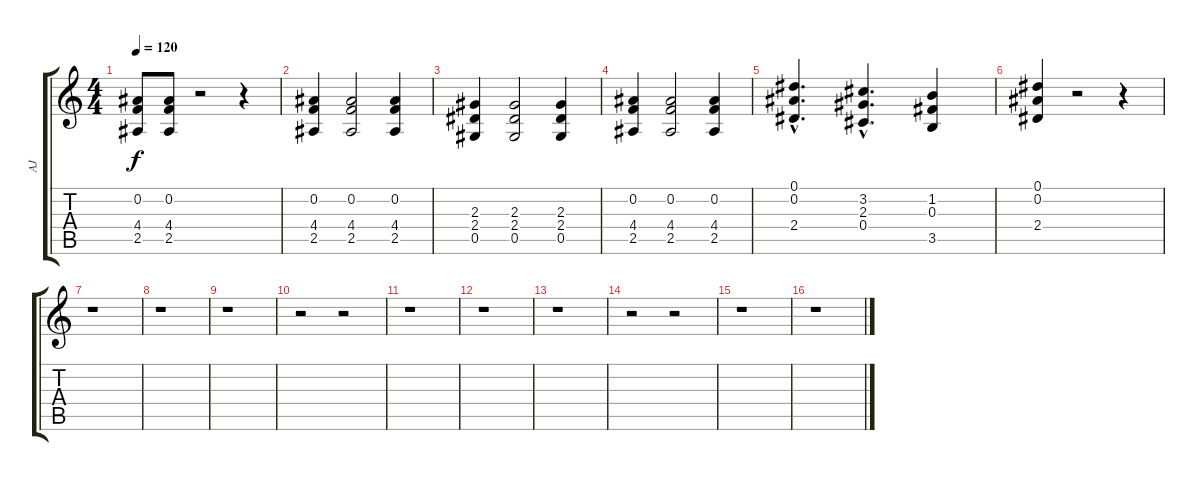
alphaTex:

\track ("AJ" "AJ") {instrument distortionguitar}
\staff {score tabs}
\tuning (Eb4 Bb3 Gb3 Db3 Ab2 Eb2) {hide}
\ts (4 4)
\tempo 120
\clef g2
\ks c
(0.2 4.4 2.5).8{dy f} (0.2 4.4 2.5).8 r.2 r.4 |
(0.2 4.4 2.5).4 (0.2 4.4 2.5).2 (0.2 4.4 2.5).4 |
(2.3 2.4 0.5).4 (2.3 2.4 0.5).2 (2.3 2.4 0.5).4 |
(0.2 4.4 2.5).4 (0.2 4.4 2.5).2 (0.2 4.4 2.5).4 |
(0.1{hac} 0.2{hac} 2.4{hac}).4{d} (3.2{hac} 2.3{hac} 0.4{hac}).4{d} (1.2 0.3 3.5).4 |
(0.1 0.2 2.4).4 r.2 r.4 |
r.1 |
r.1 |
r.1 |
r.2 r.2 |
r.1 |
r.1 |
r.1 |
r.2 r.2 |
r.1 |
r.1
